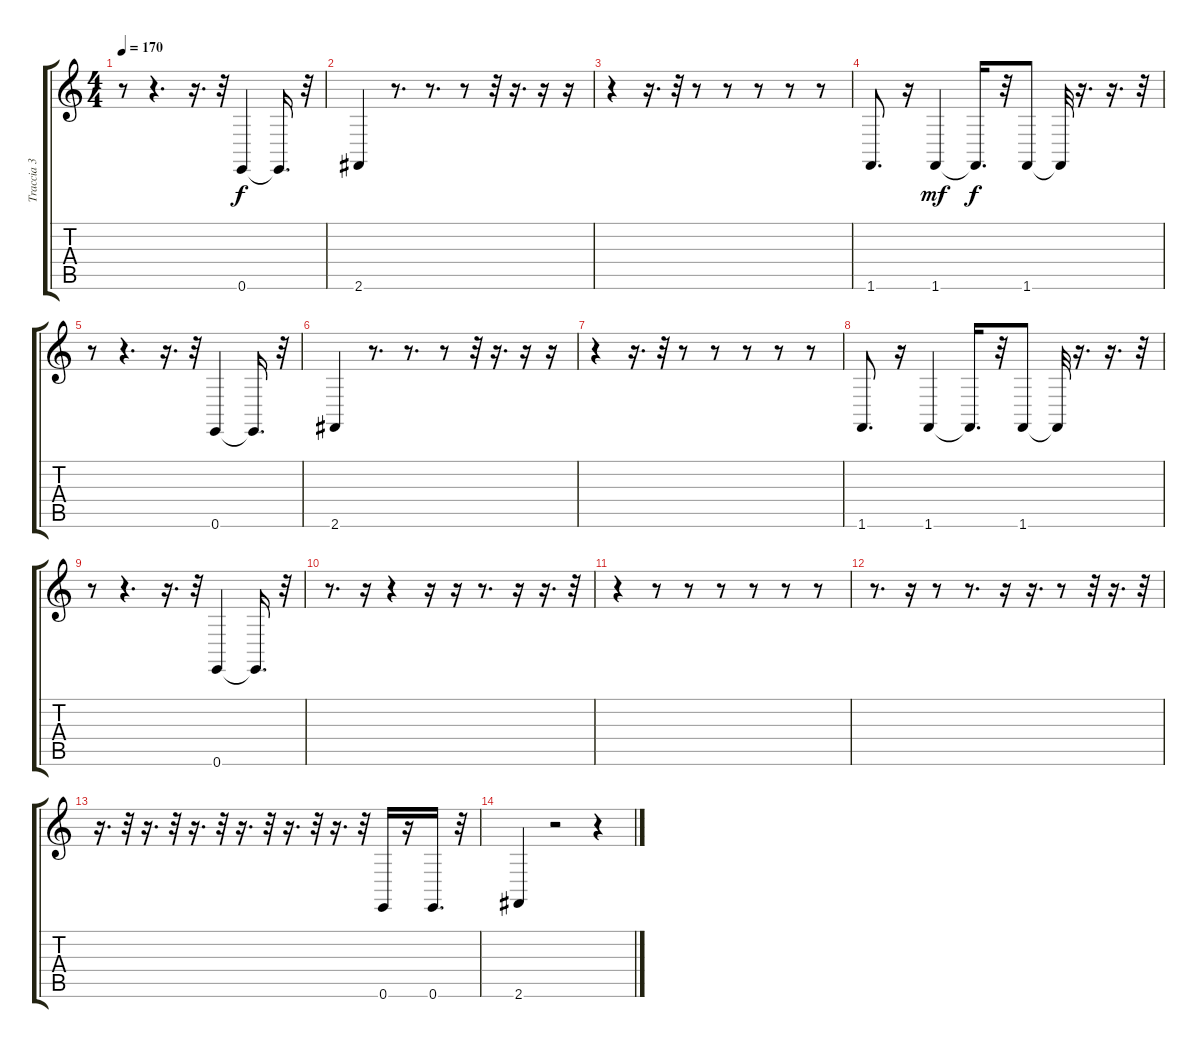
\track ("Traccia 3" "Traccia 3") {instrument lead1square}
\staff {score tabs}
\tuning (E4 B3 G3 D3 A2 E2) {hide}
\ts (4 4)
\tempo 170
\clef g2
\ks c
r.8{dy f} r.4{d} r.16{d} r.32 0.6.4 0.6{t}.16{d} r.32 |
2.6.4 r.8{d} r.8{d} r.8 r.32 r.16{d} r.16 r.16 |
r.4 r.16{d} r.32 r.8 r.8 r.8 r.8 r.8 |
1.6.8{d} r.16 1.6.4{dy mf} 1.6{t}.16{d dy f} r.32 1.6.8 1.6{t}.32 r.16{d} r.16{d} r.32 |
r.8 r.4{d} r.16{d} r.32 0.6.4 0.6{t}.16{d} r.32 |
2.6.4 r.8{d} r.8{d} r.8 r.32 r.16{d} r.16 r.16 |
r.4 r.16{d} r.32 r.8 r.8 r.8 r.8 r.8 |
1.6.8{d} r.16 1.6.4 1.6{t}.16{d} r.32 1.6.8 1.6{t}.32 r.16{d} r.16{d} r.32 |
r.8 r.4{d} r.16{d} r.32 0.6.4 0.6{t}.16{d} r.32 |
r.8{d} r.16 r.4 r.16 r.16 r.8{d} r.16 r.16{d} r.32 |
r.4 r.8 r.8 r.8 r.8 r.8 r.8 |
r.8{d} r.16 r.8 r.8{d} r.16 r.16{d} r.8 r.32 r.16{d} r.32 |
r.16{d} r.32 r.16{d} r.32 r.16{d} r.32 r.16{d} r.32 r.16{d} r.32 r.16{d} r.32 0.6.16 r.16 0.6.16{d} r.32 |
2.6.4 r.2 r.4
